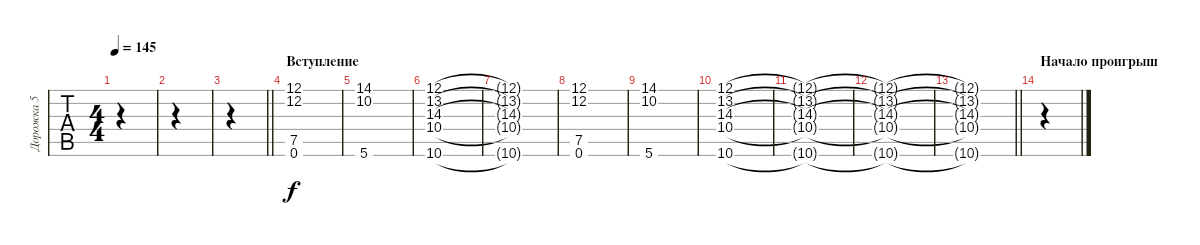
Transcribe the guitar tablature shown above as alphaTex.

\track ("Дорожка 5" "Дорожка 5") {instrument synthstrings2}
\staff {tabs}
\tuning (D4 A3 F3 C3 G2 D2) {hide}
\ts (4 4)
\tempo 145
\clef g2
\ks c
|
|
\barLineRight lightlight
|
\section ("" "Вступление")
(12.1 12.2 7.5 0.6).1 |
(14.1 10.2 5.6).1 |
(12.1 13.2 14.3 10.4 10.6).1 |
(12.1{t} 13.2{t} 14.3{t} 10.4{t} 10.6{t}).1 |
(12.1 12.2 7.5 0.6).1 |
(14.1 10.2 5.6).1 |
(12.1 13.2 14.3 10.4 10.6).1 |
(12.1{t} 13.2{t} 14.3{t} 10.4{t} 10.6{t}).1 |
(12.1{t} 13.2{t} 14.3{t} 10.4{t} 10.6{t}).1 |
\barLineRight lightlight
(12.1{t} 13.2{t} 14.3{t} 10.4{t} 10.6{t}).1 |
\section ("" "Начало проигрыш")
